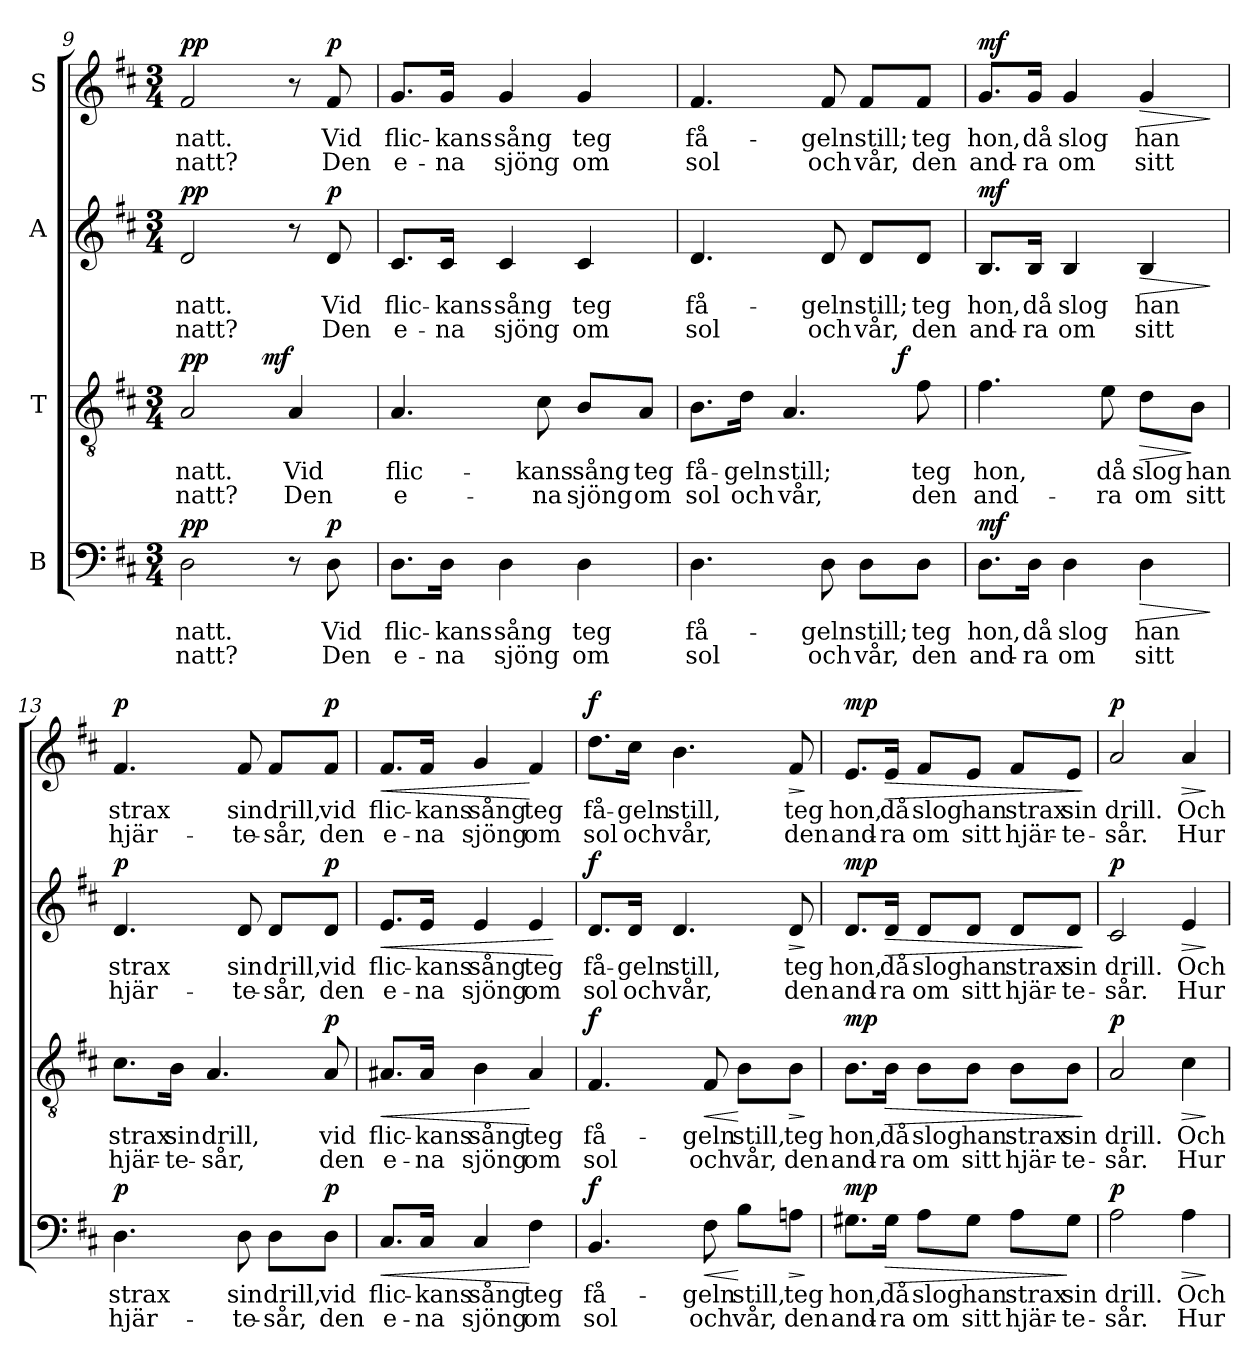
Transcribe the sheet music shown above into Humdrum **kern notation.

**kern	**text	**text	**dynam	**kern	**text	**text	**dynam	**kern	**text	**text	**dynam	**kern	**text	**text	**dynam
*part4	*part4	*part4	*part4	*part3	*part3	*part3	*part3	*part2	*part2	*part2	*part2	*part1	*part1	*part1	*part1
*staff4	*staff4	*staff4	*staff4	*staff3	*staff3	*staff3	*staff3	*staff2	*staff2	*staff2	*staff2	*staff1	*staff1	*staff1	*staff1
*I"B	*	*	*	*I"T	*	*	*	*I"A	*	*	*	*I"S	*	*	*
*clefF4	*	*	*	*clefGv2	*	*	*	*clefG2	*	*	*	*clefG2	*	*	*
*k[f#c#]	*	*	*	*k[f#c#]	*	*	*	*k[f#c#]	*	*	*	*k[f#c#]	*	*	*
*D:	*	*	*	*D:	*	*	*	*D:	*	*	*	*D:	*	*	*
*M3/4	*	*	*	*M3/4	*	*	*	*M3/4	*	*	*	*M3/4	*	*	*
=9	=9	=9	=9	=9	=9	=9	=9	=9	=9	=9	=9	=9	=9	=9	=9
!	!LO:LY:b	!LO:LY:b	!LO:DY:a	!	!LO:LY:b	!LO:LY:b	!LO:DY:a	!	!LO:LY:b	!LO:LY:b	!LO:DY:a	!	!LO:LY:b	!LO:LY:b	!LO:DY:a
*	*	*	*	*^	*	*	*	*	*	*	*	*	*	*	*
2D\	-natt.	-natt?	pp	2A/	4..ryy	-natt.	-natt?	pp	2d/	-natt.	-natt?	pp	2f#/	-natt.	-natt?	pp
!	!	!	!	!	!	!	!	!LO:DY:a	!	!	!	!	!	!	!	!
.	.	.	.	.	4ryy	.	.	mf	.	.	.	.	.	.	.	.
!	!	!	!	!	!	!LO:LY:b	!LO:LY:b	!	!	!	!	!	!	!	!	!
8r	.	.	.	4A/	.	Vid	Den	.	8r	.	.	.	8r	.	.	.
!	!LO:LY:b	!LO:LY:b	!LO:DY:a	!	!	!	!	!	!	!LO:LY:b	!LO:LY:b	!LO:DY:a	!	!LO:LY:b	!LO:LY:b	!LO:DY:a
8D\	Vid	Den	p	.	.	.	.	.	8d/	Vid	Den	p	8f#/	Vid	Den	p
.	.	.	.	.	16ryy	.	.	.	.	.	.	.	.	.	.	.
!!LO:LB:g=z
=10	=10	=10	=10	=10	=10	=10	=10	=10	=10	=10	=10	=10	=10	=10	=10	=10
!	!LO:LY:b	!LO:LY:b	!	!	!	!LO:LY:b	!LO:LY:b	!	!	!LO:LY:b	!LO:LY:b	!	!	!LO:LY:b	!LO:LY:b	!
*	*	*	*	*v	*v	*	*	*	*	*	*	*	*	*	*	*
8.D\L	flic-	e-	.	4.A/	flic-	e-	.	8.c#/L	flic-	e-	.	8.g/L	flic-	e-	.
!	!LO:LY:b	!LO:LY:b	!	!	!	!	!	!	!LO:LY:b	!LO:LY:b	!	!	!LO:LY:b	!LO:LY:b	!
16D\Jk	-kans	-na	.	.	.	.	.	16c#/Jk	-kans	-na	.	16g/Jk	-kans	-na	.
!	!LO:LY:b	!LO:LY:b	!	!	!	!	!	!	!LO:LY:b	!LO:LY:b	!	!	!LO:LY:b	!LO:LY:b	!
4D\	sång	sjöng	.	.	.	.	.	4c#/	sång	sjöng	.	4g/	sång	sjöng	.
!	!	!	!	!	!LO:LY:b	!LO:LY:b	!	!	!	!	!	!	!	!	!
.	.	.	.	8c#\	-kans	-na	.	.	.	.	.	.	.	.	.
!	!LO:LY:b	!LO:LY:b	!	!	!LO:LY:b	!LO:LY:b	!	!	!LO:LY:b	!LO:LY:b	!	!	!LO:LY:b	!LO:LY:b	!
4D\	teg	om	.	8B/L	sång	sjöng	.	4c#/	teg	om	.	4g/	teg	om	.
!	!	!	!	!	!LO:LY:b	!LO:LY:b	!	!	!	!	!	!	!	!	!
.	.	.	.	8A/J	teg	om	.	.	.	.	.	.	.	.	.
=11	=11	=11	=11	=11	=11	=11	=11	=11	=11	=11	=11	=11	=11	=11	=11
!	!LO:LY:b	!LO:LY:b	!	!	!LO:LY:b	!LO:LY:b	!	!	!LO:LY:b	!LO:LY:b	!	!	!LO:LY:b	!LO:LY:b	!
*	*	*	*	*^	*	*	*	*	*	*	*	*	*	*	*
4.D\	få-	sol	.	8.B\L	2ryy	få-	sol	.	4.d/	få-	sol	.	4.f#/	få-	sol	.
!	!	!	!	!	!	!LO:LY:b	!LO:LY:b	!	!	!	!	!	!	!	!	!
.	.	.	.	16d\Jk	.	-geln	och	.	.	.	.	.	.	.	.	.
!	!	!	!	!	!	!LO:LY:b	!LO:LY:b	!	!	!	!	!	!	!	!	!
.	.	.	.	4.A/	.	still;	vår,	.	.	.	.	.	.	.	.	.
!	!LO:LY:b	!LO:LY:b	!	!	!	!	!	!	!	!LO:LY:b	!LO:LY:b	!	!	!LO:LY:b	!LO:LY:b	!
8D\	-geln	och	.	.	.	.	.	.	8d/	-geln	och	.	8f#/	-geln	och	.
!	!LO:LY:b	!LO:LY:b	!	!	!	!	!	!	!	!LO:LY:b	!LO:LY:b	!	!	!LO:LY:b	!LO:LY:b	!
8D\L	still;	vår,	.	.	16.ryy	.	.	.	8d/L	still;	vår,	.	8f#/L	still;	vår,	.
!	!	!	!	!	!	!	!	!LO:DY:a	!	!	!	!	!	!	!	!
.	.	.	.	.	8ryy	.	.	f	.	.	.	.	.	.	.	.
!	!LO:LY:b	!LO:LY:b	!	!	!	!LO:LY:b	!LO:LY:b	!	!	!LO:LY:b	!LO:LY:b	!	!	!LO:LY:b	!LO:LY:b	!
8D\J	teg	den	.	8f#\	.	teg	den	.	8d/J	teg	den	.	8f#/J	teg	den	.
.	.	.	.	.	32ryy	.	.	.	.	.	.	.	.	.	.	.
=12	=12	=12	=12	=12	=12	=12	=12	=12	=12	=12	=12	=12	=12	=12	=12	=12
!	!LO:LY:b	!LO:LY:b	!LO:DY:a	!	!	!LO:LY:b	!LO:LY:b	!	!	!LO:LY:b	!LO:LY:b	!LO:DY:a	!	!LO:LY:b	!LO:LY:b	!LO:DY:a
*	*	*	*	*v	*v	*	*	*	*	*	*	*	*	*	*	*
8.D\L	hon,	and-	mf	4.f#\	hon,	and-	.	8.B/L	hon,	and-	mf	8.g/L	hon,	and-	mf
!	!LO:LY:b	!LO:LY:b	!	!	!	!	!	!	!LO:LY:b	!LO:LY:b	!	!	!LO:LY:b	!LO:LY:b	!
16D\Jk	då	-ra	.	.	.	.	.	16B/Jk	då	-ra	.	16g/Jk	då	-ra	.
!	!LO:LY:b	!LO:LY:b	!	!	!	!	!	!	!LO:LY:b	!LO:LY:b	!	!	!LO:LY:b	!LO:LY:b	!
4D\	slog	om	.	.	.	.	.	4B/	slog	om	.	4g/	slog	om	.
!	!	!	!	!	!LO:LY:b	!LO:LY:b	!	!	!	!	!	!	!	!	!
.	.	.	.	8e\	då	-ra	.	.	.	.	.	.	.	.	.
!	!LO:LY:b	!LO:LY:b	!LO:HP:b	!	!LO:LY:b	!LO:LY:b	!LO:HP:b	!	!LO:LY:b	!LO:LY:b	!LO:HP:b	!	!LO:LY:b	!LO:LY:b	!LO:HP:b
4D\	han	sitt	>	8d\L	slog	om	>	4B/	han	sitt	>	4g/	han	sitt	>
!	!	!	!	!	!LO:LY:b	!LO:LY:b	!	!	!	!	!	!	!	!	!
.	.	.	.	8B\J	han	sitt	]	.	.	.	.	.	.	.	.
.	.	.	]	.	.	.	.	.	.	.	]	.	.	.	]
=13	=13	=13	=13	=13	=13	=13	=13	=13	=13	=13	=13	=13	=13	=13	=13
!	!LO:LY:b	!LO:LY:b	!LO:DY:a	!	!LO:LY:b	!LO:LY:b	!	!	!LO:LY:b	!LO:LY:b	!LO:DY:a	!	!LO:LY:b	!LO:LY:b	!LO:DY:a
4.D\	strax	hjär-	p	8.c#\L	strax	hjär-	.	4.d/	strax	hjär-	p	4.f#/	strax	hjär-	p
!	!	!	!	!	!LO:LY:b	!LO:LY:b	!	!	!	!	!	!	!	!	!
.	.	.	.	16B\Jk	sin	-te-	.	.	.	.	.	.	.	.	.
!	!	!	!	!	!LO:LY:b	!LO:LY:b	!	!	!	!	!	!	!	!	!
.	.	.	.	4.A/	drill,	-sår,	.	.	.	.	.	.	.	.	.
!	!LO:LY:b	!LO:LY:b	!	!	!	!	!	!	!LO:LY:b	!LO:LY:b	!	!	!LO:LY:b	!LO:LY:b	!
8D\	sin	-te-	.	.	.	.	.	8d/	sin	-te-	.	8f#/	sin	-te-	.
!	!LO:LY:b	!LO:LY:b	!	!	!	!	!	!	!LO:LY:b	!LO:LY:b	!	!	!LO:LY:b	!LO:LY:b	!
8D\L	drill,	-sår,	.	.	.	.	.	8d/L	drill,	-sår,	.	8f#/L	drill,	-sår,	.
!	!LO:LY:b	!LO:LY:b	!LO:DY:a	!	!LO:LY:b	!LO:LY:b	!LO:DY:a	!	!LO:LY:b	!LO:LY:b	!LO:DY:a	!	!LO:LY:b	!LO:LY:b	!LO:DY:a
8D\J	vid	den	p	8A/	vid	den	p	8d/J	vid	den	p	8f#/J	vid	den	p
!!LO:PB:g=z
=14	=14	=14	=14	=14	=14	=14	=14	=14	=14	=14	=14	=14	=14	=14	=14
!	!LO:LY:b	!LO:LY:b	!LO:HP:b	!	!LO:LY:b	!LO:LY:b	!LO:HP:b	!	!LO:LY:b	!LO:LY:b	!LO:HP:b	!	!LO:LY:b	!LO:LY:b	!LO:HP:b
8.C#/L	flic-	e-	<	8.A#X/L	flic-	e-	<	8.e/L	flic-	e-	<	8.f#/L	flic-	e-	<
!	!LO:LY:b	!LO:LY:b	!	!	!LO:LY:b	!LO:LY:b	!	!	!LO:LY:b	!LO:LY:b	!	!	!LO:LY:b	!LO:LY:b	!
16C#/Jk	-kans	-na	.	16A#/Jk	-kans	-na	.	16e/Jk	-kans	-na	.	16f#/Jk	-kans	-na	.
!	!LO:LY:b	!LO:LY:b	!	!	!LO:LY:b	!LO:LY:b	!	!	!LO:LY:b	!LO:LY:b	!	!	!LO:LY:b	!LO:LY:b	!
4C#/	sång	sjöng	.	4B\	sång	sjöng	.	4e/	sång	sjöng	.	4g/	sång	sjöng	.
!	!LO:LY:b	!LO:LY:b	!	!	!LO:LY:b	!LO:LY:b	!	!	!LO:LY:b	!LO:LY:b	!	!	!LO:LY:b	!LO:LY:b	!
4F#\	teg	om	[	4A#/	teg	om	[	4e/	teg	om	.	4f#/	teg	om	[
.	.	.	.	.	.	.	.	.	.	.	[	.	.	.	.
=15	=15	=15	=15	=15	=15	=15	=15	=15	=15	=15	=15	=15	=15	=15	=15
!	!LO:LY:b	!LO:LY:b	!LO:DY:a	!	!LO:LY:b	!LO:LY:b	!LO:DY:a	!	!LO:LY:b	!LO:LY:b	!LO:DY:a	!	!LO:LY:b	!LO:LY:b	!LO:DY:a
4.BB/	få-	sol	f	4.F#/	få-	sol	f	8.d/L	få-	sol	f	8.dd\L	få-	sol	f
!	!	!	!	!	!	!	!	!	!LO:LY:b	!LO:LY:b	!	!	!LO:LY:b	!LO:LY:b	!
.	.	.	.	.	.	.	.	16d/Jk	-geln	och	.	16cc#\Jk	-geln	och	.
!	!	!	!	!	!	!	!	!	!LO:LY:b	!LO:LY:b	!	!	!LO:LY:b	!LO:LY:b	!
.	.	.	.	.	.	.	.	4.d/	still,	vår,	.	4.b\	still,	vår,	.
!	!LO:LY:b	!LO:LY:b	!LO:HP:b	!	!LO:LY:b	!LO:LY:b	!LO:HP:b	!	!	!	!	!	!	!	!
8F#\	-geln	och	<	8F#/	-geln	och	<	.	.	.	.	.	.	.	.
!	!LO:LY:b	!LO:LY:b	!	!	!LO:LY:b	!LO:LY:b	!	!	!	!	!	!	!	!	!
8B\L	still,	vår,	[	8B\L	still,	vår,	[	.	.	.	.	.	.	.	.
!	!LO:LY:b	!LO:LY:b	!LO:HP:b	!	!LO:LY:b	!LO:LY:b	!LO:HP:b	!	!LO:LY:b	!LO:LY:b	!LO:HP:b	!	!LO:LY:b	!LO:LY:b	!LO:HP:b
8Ani\J	teg	den	>	8B\J	teg	den	>	8d/	teg	den	>	8f#/	teg	den	>
.	.	.	]	.	.	.	]	.	.	.	]	.	.	.	]
=16	=16	=16	=16	=16	=16	=16	=16	=16	=16	=16	=16	=16	=16	=16	=16
!	!LO:LY:b	!LO:LY:b	!LO:DY:a	!	!LO:LY:b	!LO:LY:b	!LO:DY:a	!	!LO:LY:b	!LO:LY:b	!LO:DY:a	!	!LO:LY:b	!LO:LY:b	!LO:DY:a
8.G#X\L	hon,	and-	mp	8.B\L	hon,	and-	mp	8.d/L	hon,	and-	mp	8.e/L	hon,	and-	mp
!	!LO:LY:b	!LO:LY:b	!LO:HP:b	!	!LO:LY:b	!LO:LY:b	!LO:HP:b	!	!LO:LY:b	!LO:LY:b	!LO:HP:b	!	!LO:LY:b	!LO:LY:b	!LO:HP:b
16G#\Jk	då	-ra	>	16B\Jk	då	-ra	>	16d/Jk	då	-ra	>	16e/Jk	då	-ra	>
!	!LO:LY:b	!LO:LY:b	!	!	!LO:LY:b	!LO:LY:b	!	!	!LO:LY:b	!LO:LY:b	!	!	!LO:LY:b	!LO:LY:b	!
8A\L	slog	om	.	8B\L	slog	om	.	8d/L	slog	om	.	8f#/L	slog	om	.
!	!LO:LY:b	!LO:LY:b	!	!	!LO:LY:b	!LO:LY:b	!	!	!LO:LY:b	!LO:LY:b	!	!	!LO:LY:b	!LO:LY:b	!
8G#\J	han	sitt	.	8B\J	han	sitt	.	8d/J	han	sitt	.	8e/J	han	sitt	.
!	!LO:LY:b	!LO:LY:b	!	!	!LO:LY:b	!LO:LY:b	!	!	!LO:LY:b	!LO:LY:b	!	!	!LO:LY:b	!LO:LY:b	!
8A\L	strax	hjär-	.	8B\L	strax	hjär-	.	8d/L	strax	hjär-	.	8f#/L	strax	hjär-	.
!	!LO:LY:b	!LO:LY:b	!	!	!LO:LY:b	!LO:LY:b	!	!	!LO:LY:b	!LO:LY:b	!	!	!LO:LY:b	!LO:LY:b	!
8G#\J	sin	-te-	]	8B\J	sin	-te-	.	8d/J	sin	-te-	.	8e/J	sin	-te-	.
.	.	.	.	.	.	.	]	.	.	.	]	.	.	.	]
!!LO:LB:g=z
=17	=17	=17	=17	=17	=17	=17	=17	=17	=17	=17	=17	=17	=17	=17	=17
!	!LO:LY:b	!LO:LY:b	!LO:DY:a	!	!LO:LY:b	!LO:LY:b	!LO:DY:a	!	!LO:LY:b	!LO:LY:b	!LO:DY:a	!	!LO:LY:b	!LO:LY:b	!LO:DY:a
2A\	drill.	-sår.	p	2A/	drill.	-sår.	p	2c#/	drill.	-sår.	p	2a/	drill.	-sår.	p
!	!LO:LY:b	!LO:LY:b	!LO:HP:b	!	!LO:LY:b	!LO:LY:b	!LO:HP:b	!	!LO:LY:b	!LO:LY:b	!LO:HP:b	!	!LO:LY:b	!LO:LY:b	!LO:HP:b
4A\	Och	Hur	>	4c#\	Och	Hur	>	4e/	Och	Hur	>	4a/	Och	Hur	>
.	.	.	]	.	.	.	]	.	.	.	]	.	.	.	]
=	=	=	=	=	=	=	=	=	=	=	=	=	=	=	=
*-	*-	*-	*-	*-	*-	*-	*-	*-	*-	*-	*-	*-	*-	*-	*-
